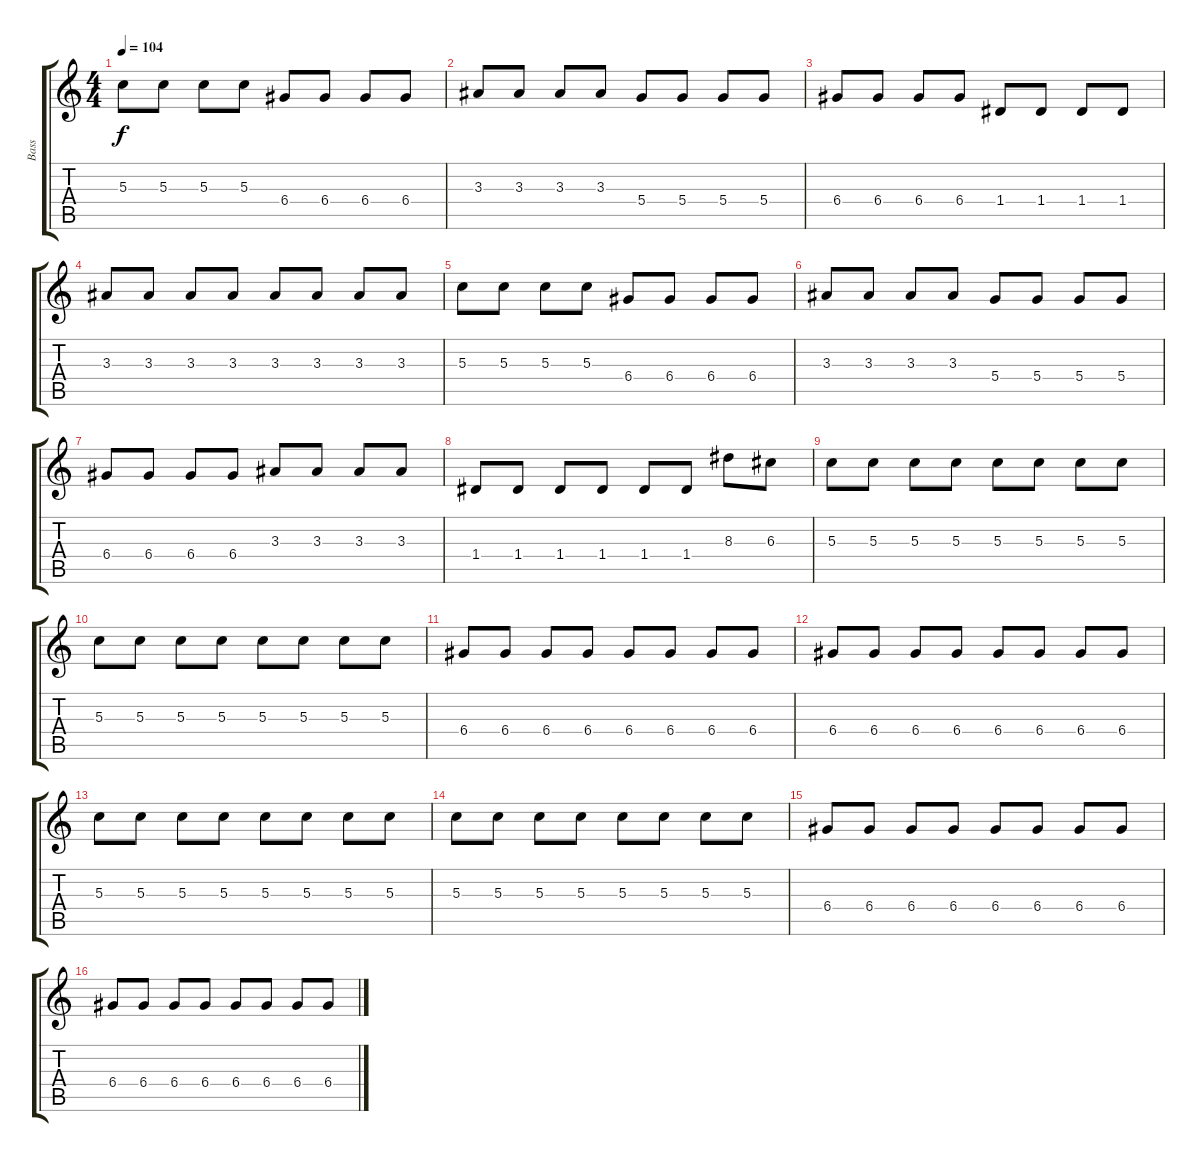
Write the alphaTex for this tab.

\track ("Bass" "Bass") {instrument fretlessbass}
\staff {score tabs}
\tuning (E4 B3 G3 D3 A2 E2) {hide}
\ts (4 4)
\tempo 104
\clef g2
\ks c
5.3.8{dy f} 5.3.8 5.3.8 5.3.8 6.4.8 6.4.8 6.4.8 6.4.8 |
3.3.8 3.3.8 3.3.8 3.3.8 5.4.8 5.4.8 5.4.8 5.4.8 |
6.4.8 6.4.8 6.4.8 6.4.8 1.4.8 1.4.8 1.4.8 1.4.8 |
3.3.8 3.3.8 3.3.8 3.3.8 3.3.8 3.3.8 3.3.8 3.3.8 |
5.3.8 5.3.8 5.3.8 5.3.8 6.4.8 6.4.8 6.4.8 6.4.8 |
3.3.8 3.3.8 3.3.8 3.3.8 5.4.8 5.4.8 5.4.8 5.4.8 |
6.4.8 6.4.8 6.4.8 6.4.8 3.3.8 3.3.8 3.3.8 3.3.8 |
1.4.8 1.4.8 1.4.8 1.4.8 1.4.8 1.4.8 8.3.8 6.3.8 |
5.3.8 5.3.8 5.3.8 5.3.8 5.3.8 5.3.8 5.3.8 5.3.8 |
5.3.8 5.3.8 5.3.8 5.3.8 5.3.8 5.3.8 5.3.8 5.3.8 |
6.4.8 6.4.8 6.4.8 6.4.8 6.4.8 6.4.8 6.4.8 6.4.8 |
6.4.8 6.4.8 6.4.8 6.4.8 6.4.8 6.4.8 6.4.8 6.4.8 |
5.3.8 5.3.8 5.3.8 5.3.8 5.3.8 5.3.8 5.3.8 5.3.8 |
5.3.8 5.3.8 5.3.8 5.3.8 5.3.8 5.3.8 5.3.8 5.3.8 |
6.4.8 6.4.8 6.4.8 6.4.8 6.4.8 6.4.8 6.4.8 6.4.8 |
6.4.8 6.4.8 6.4.8 6.4.8 6.4.8 6.4.8 6.4.8 6.4.8
